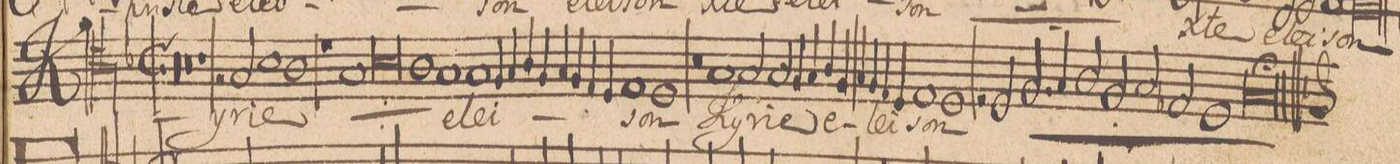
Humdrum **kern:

**kern	**text
*I"BASSVS.	*
*clefC4	*
*k[b-]	*
*met(C|)	*
*M2/1	*
=40||-	=40||-
*M2/1	*
*met(C|)	*
00r	.
=41-	=41-
=42-	=42-
0r	.
=43-	=43-
1r	.
2rF	.
2G/	Ky-
=44-	=44-
1B-	-ri-
1A	-e
=45-	=45-
1re	.
*	*ij
1G	Ky-
=46-	=46-
0B-	-ri-
=47-	=47-
1A	-e
*	*Xij
1G	e-
=48-	=48-
1G	-lei-
4F/	.
4G/	.
4A/	.
4F/	.
=49-	=49-
4G/	.
4F/	.
4E/	.
4D/	.
1E	.
=50-	=50-
1D	-son
0r	.
=51-	=51-
1G	Ky-
=52-	=52-
2G/	-ri-
2G/	-e
4F/	.
4G/	.
4A/	.
4F/	e-
=53-	=53-
4G/	.
4F/	.
4E/	-lei-
4D/	.
1E	-son
=54-	=54-
1D	.
2rD	.
*	*ij
2D/	Ky-
=55-	=55-
2.F/	-ri-
4G/	.
2A/	-e
2F/	e-
=56-	=56-
2G/	-lei-
2E-X/	.
1D	.
=57-	=57-
0G;>	-son
*	*Xij
==	==
*-	*-
